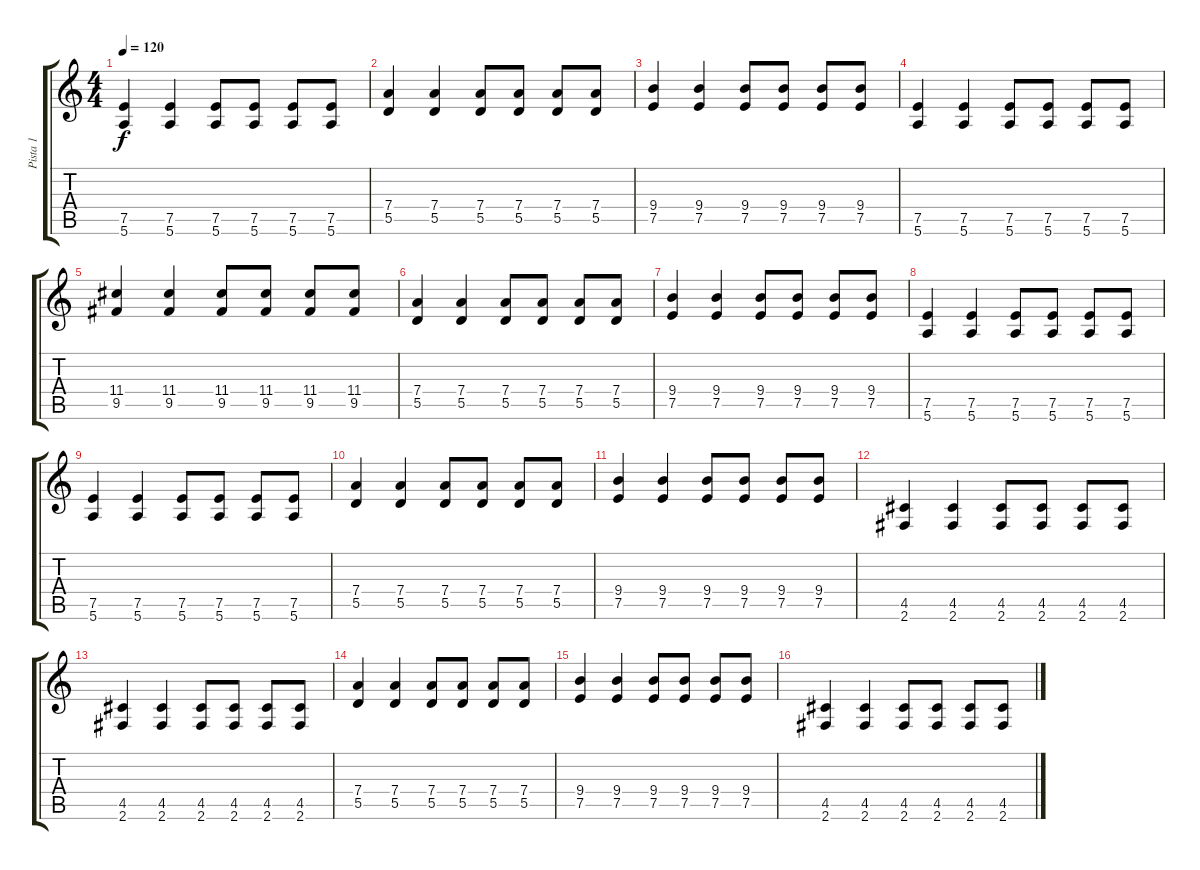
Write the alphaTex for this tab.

\track ("Pista 1" "Pista 1") {instrument overdrivenguitar}
\staff {score tabs}
\tuning (E4 B3 G3 D3 A2 E2) {hide}
\ts (4 4)
\tempo 120
\clef g2
\ks c
(7.5 5.6).4{dy f} (7.5 5.6).4 (7.5 5.6).8 (7.5 5.6).8 (7.5 5.6).8 (7.5 5.6).8 |
(7.4 5.5).4 (7.4 5.5).4 (7.4 5.5).8 (7.4 5.5).8 (7.4 5.5).8 (7.4 5.5).8 |
(9.4 7.5).4 (9.4 7.5).4 (9.4 7.5).8 (9.4 7.5).8 (9.4 7.5).8 (9.4 7.5).8 |
(7.5 5.6).4 (7.5 5.6).4 (7.5 5.6).8 (7.5 5.6).8 (7.5 5.6).8 (7.5 5.6).8 |
(11.4 9.5).4 (11.4 9.5).4 (11.4 9.5).8 (11.4 9.5).8 (11.4 9.5).8 (11.4 9.5).8 |
(7.4 5.5).4 (7.4 5.5).4 (7.4 5.5).8 (7.4 5.5).8 (7.4 5.5).8 (7.4 5.5).8 |
(9.4 7.5).4 (9.4 7.5).4 (9.4 7.5).8 (9.4 7.5).8 (9.4 7.5).8 (9.4 7.5).8 |
(7.5 5.6).4 (7.5 5.6).4 (7.5 5.6).8 (7.5 5.6).8 (7.5 5.6).8 (7.5 5.6).8 |
(7.5 5.6).4 (7.5 5.6).4 (7.5 5.6).8 (7.5 5.6).8 (7.5 5.6).8 (7.5 5.6).8 |
(7.4 5.5).4 (7.4 5.5).4 (7.4 5.5).8 (7.4 5.5).8 (7.4 5.5).8 (7.4 5.5).8 |
(9.4 7.5).4 (9.4 7.5).4 (9.4 7.5).8 (9.4 7.5).8 (9.4 7.5).8 (9.4 7.5).8 |
(4.5 2.6).4 (4.5 2.6).4 (4.5 2.6).8 (4.5 2.6).8 (4.5 2.6).8 (4.5 2.6).8 |
(4.5 2.6).4 (4.5 2.6).4 (4.5 2.6).8 (4.5 2.6).8 (4.5 2.6).8 (4.5 2.6).8 |
(7.4 5.5).4 (7.4 5.5).4 (7.4 5.5).8 (7.4 5.5).8 (7.4 5.5).8 (7.4 5.5).8 |
(9.4 7.5).4 (9.4 7.5).4 (9.4 7.5).8 (9.4 7.5).8 (9.4 7.5).8 (9.4 7.5).8 |
(4.5 2.6).4 (4.5 2.6).4 (4.5 2.6).8 (4.5 2.6).8 (4.5 2.6).8 (4.5 2.6).8
